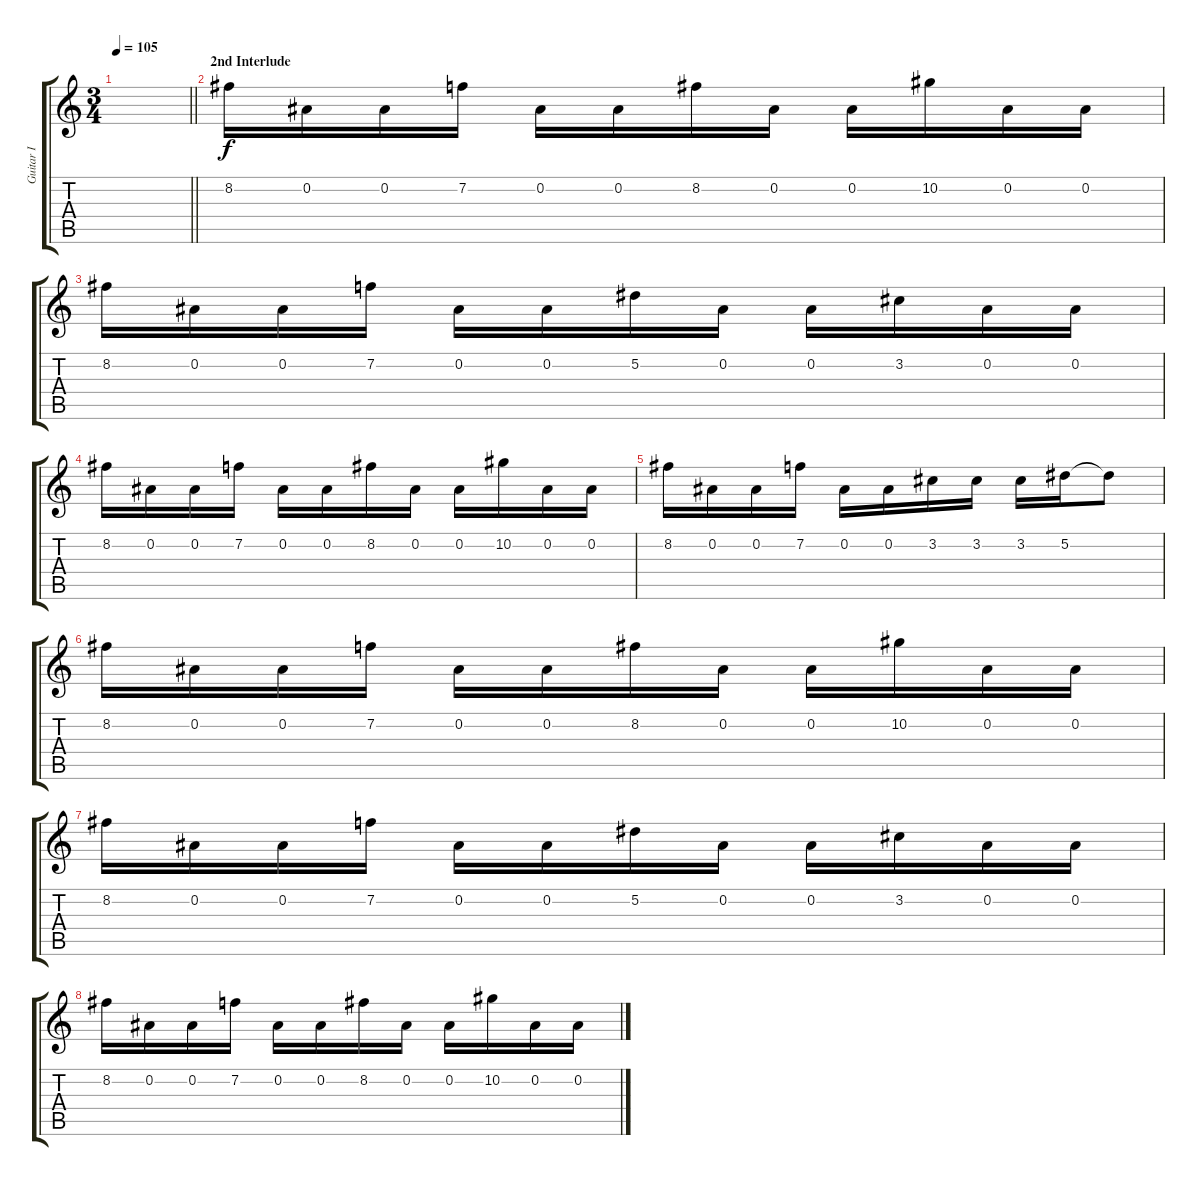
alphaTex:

\track ("Guitar I" "Guitar I") {instrument overdrivenguitar}
\staff {score tabs}
\tuning (Eb4 Bb3 Gb3 Db3 Ab2 Eb2) {hide}
\ts (3 4)
\tempo 105
\clef g2
\barLineRight lightlight
\ks c
|
\section ("" "2nd Interlude")
8.2.16 0.2.16 0.2.16 7.2.16 0.2.16 0.2.16 8.2.16 0.2.16 0.2.16 10.2.16 0.2.16 0.2.16 |
8.2.16 0.2.16 0.2.16 7.2.16 0.2.16 0.2.16 5.2.16 0.2.16 0.2.16 3.2.16 0.2.16 0.2.16 |
8.2.16 0.2.16 0.2.16 7.2.16 0.2.16 0.2.16 8.2.16 0.2.16 0.2.16 10.2.16 0.2.16 0.2.16 |
8.2.16 0.2.16 0.2.16 7.2.16 0.2.16 0.2.16 3.2.16 3.2.16 3.2.16 5.2.16 5.2{t}.8 |
8.2.16 0.2.16 0.2.16 7.2.16 0.2.16 0.2.16 8.2.16 0.2.16 0.2.16 10.2.16 0.2.16 0.2.16 |
8.2.16 0.2.16 0.2.16 7.2.16 0.2.16 0.2.16 5.2.16 0.2.16 0.2.16 3.2.16 0.2.16 0.2.16 |
8.2.16 0.2.16 0.2.16 7.2.16 0.2.16 0.2.16 8.2.16 0.2.16 0.2.16 10.2.16 0.2.16 0.2.16
